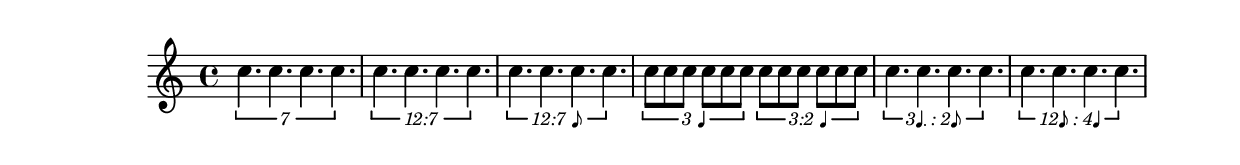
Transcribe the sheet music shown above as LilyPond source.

\version "2.13.36"

\header {
  lsrtags = "rhythms"

  texidoc = "
LilyPond also provides formatting functions to print tuplet numbers different
than the actual fraction, as well as to append a note value to the tuplet
number or tuplet fraction.
"
  doctitle = "Non-default tuplet numbers"
}

\relative c'' {
  \once \override TupletNumber #'text =
    #(tuplet-number::non-default-tuplet-denominator-text 7)
  \times 2/3  { c4. c4. c4. c4. }
  \once \override TupletNumber #'text =
    #(tuplet-number::non-default-tuplet-fraction-text 12 7)
  \times 2/3  { c4. c4. c4. c4. }
  \once \override TupletNumber #'text =
    #(tuplet-number::append-note-wrapper
      (tuplet-number::non-default-tuplet-fraction-text 12 7) "8")
  \times 2/3  { c4. c4. c4. c4. }

  \once \override TupletNumber #'text =
    #(tuplet-number::append-note-wrapper
      tuplet-number::calc-denominator-text "4")
  \times 2/3  { c8 c8 c8 c8 c8 c8 }
  \once \override TupletNumber #'text =
    #(tuplet-number::append-note-wrapper
      tuplet-number::calc-fraction-text "4")
  \times 2/3  { c8 c8 c8 c8 c8 c8 }

  \once \override TupletNumber #'text =
    #(tuplet-number::fraction-with-notes "4." "8")
  \times 2/3  { c4. c4. c4. c4. }
  \once \override TupletNumber #'text =
    #(tuplet-number::non-default-fraction-with-notes 12 "8" 4 "4")
  \times 2/3  { c4. c4. c4. c4. }
}
